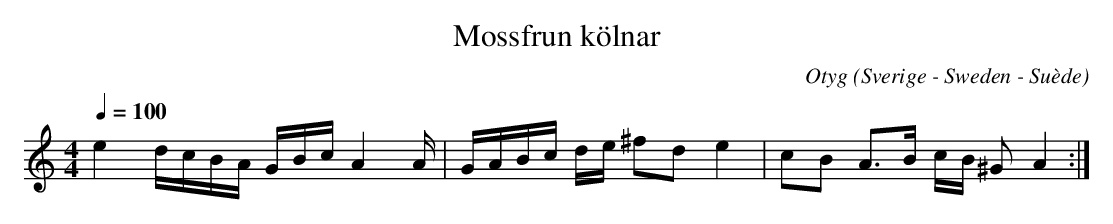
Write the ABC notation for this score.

X:1
T:Mossfrun kölnar
C:Otyg
O:Sverige - Sweden - Suède
M:4/4
L:1/8
Q:1/4=100
K:C
e2 d/c/B/A/ G/B/c/ A2 A/ | G/A/B/c/ d/e/ ^fd e2 | cB A>B c/B/ ^G A2 :|
